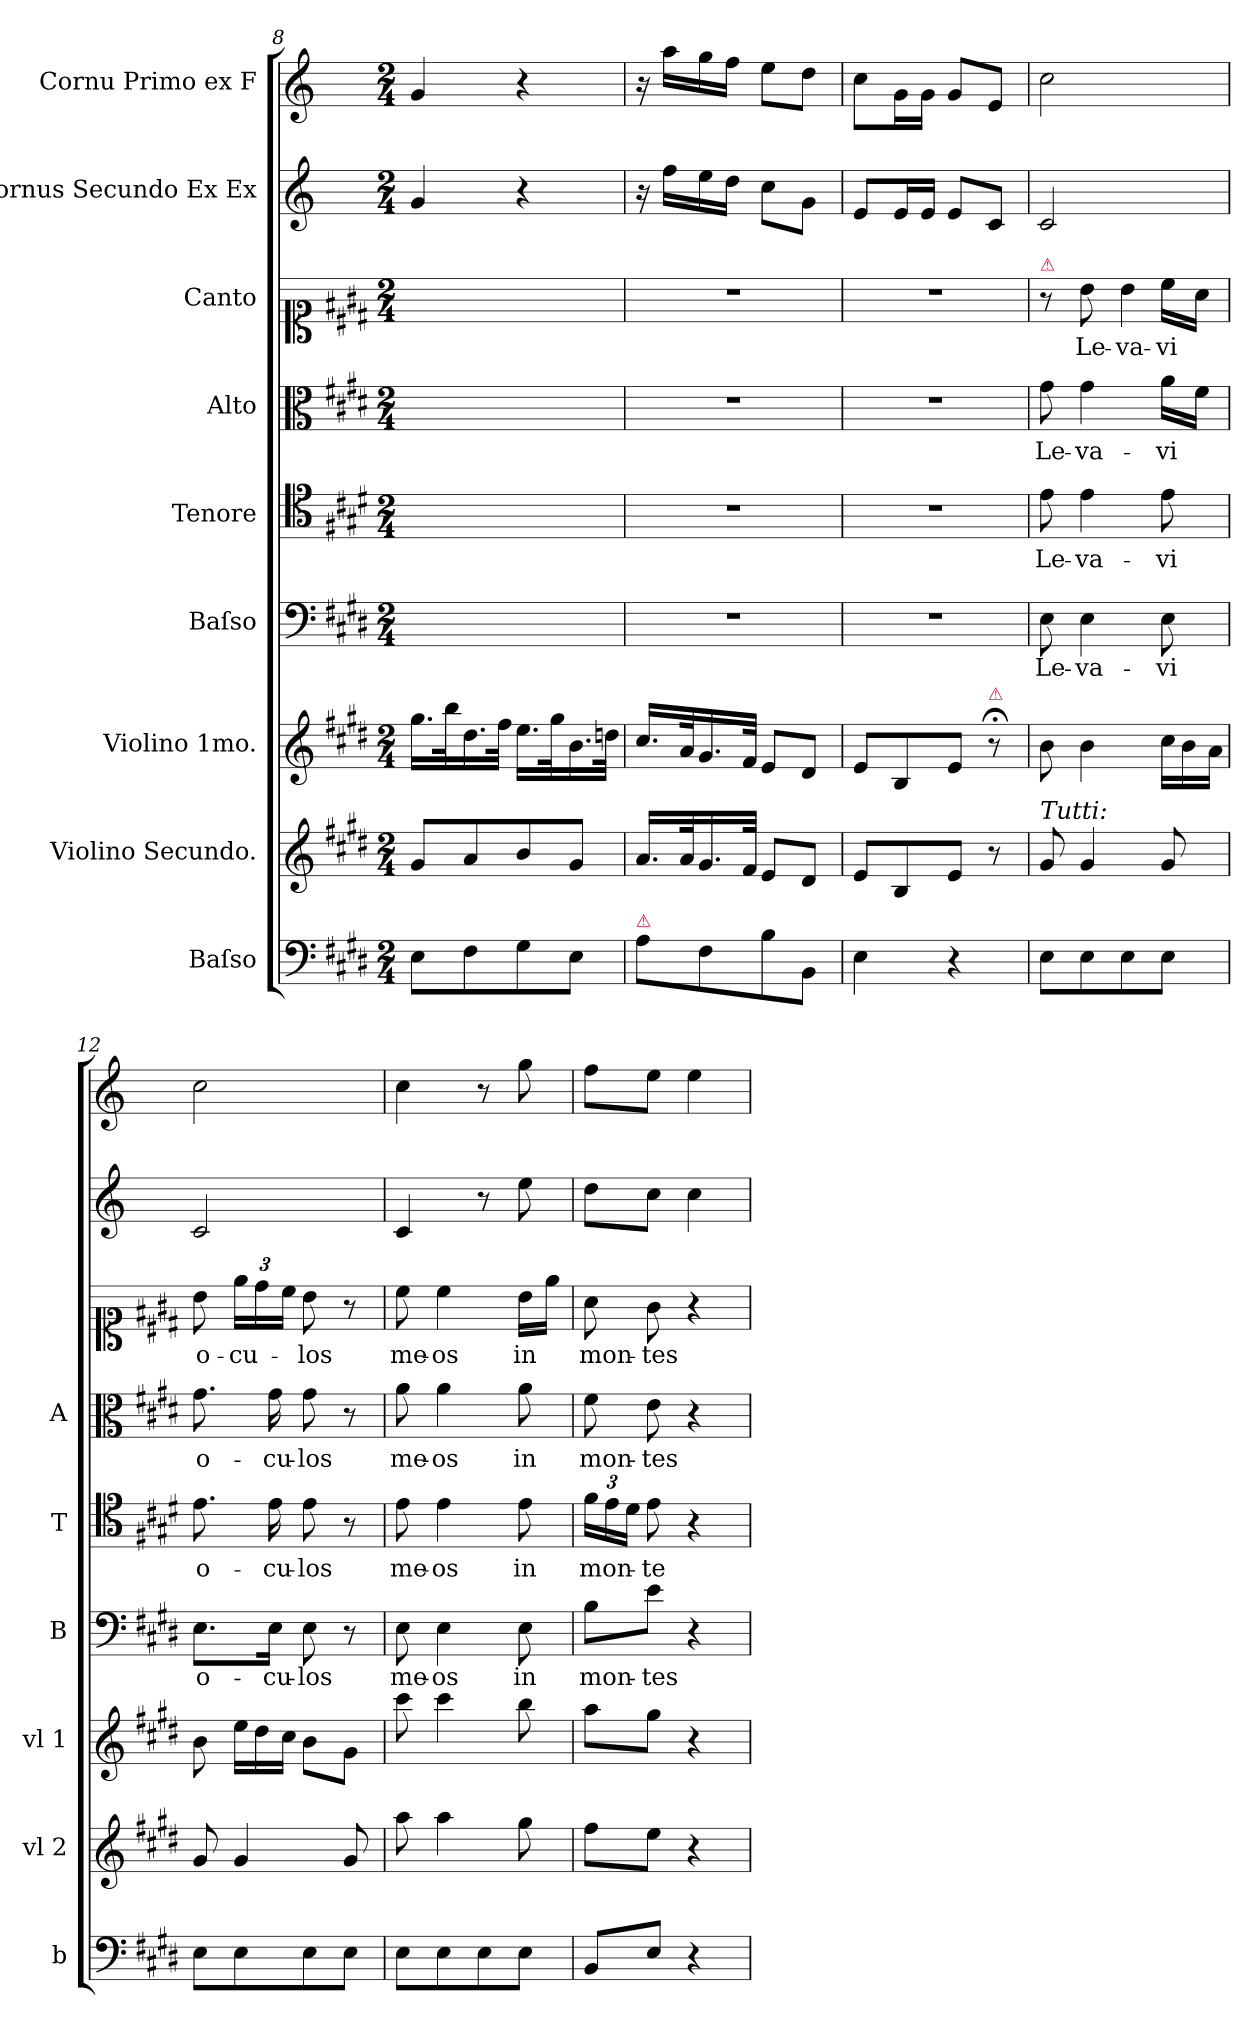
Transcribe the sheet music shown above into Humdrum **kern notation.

**kern	**kern	**kern	**kern	**text	**kern	**text	**kern	**text	**kern	**text	**kern	**kern
*part9	*part8	*part7	*part6	*part6	*part5	*part5	*part4	*part4	*part3	*part3	*part2	*part1
*staff9	*staff8	*staff7	*staff6	*staff6	*staff5	*staff5	*staff4	*staff4	*staff3	*staff3	*staff2	*staff1
*I"Baſso	*I"Violino Secundo.	*I"Violino 1mo.	*I"Baſso	*	*I"Tenore	*	*I"Alto	*	*I"Canto	*	*I"Cornus Secundo Ex Ex	*I"Cornu Primo ex F
*I'b	*I'vl 2	*I'vl 1	*I'B	*	*I'T	*	*I'A	*	*	*	*	*
*clefF4	*clefG2	*clefG2	*clefF4	*	*clefC4	*	*clefC3	*	*clefC1	*	*clefG2	*clefG2
*	*	*	*	*	*	*	*	*	*	*	*ITrd5c8	*ITrd5c8
*k[f#c#g#d#]	*k[f#c#g#d#]	*k[f#c#g#d#]	*k[f#c#g#d#]	*	*k[f#c#g#d#]	*	*k[f#c#g#d#]	*	*k[f#c#g#d#]	*	*k[f#c#g#d#]	*k[f#c#g#d#]
*M2/4	*M2/4	*M2/4	*M2/4	*	*M2/4	*	*M2/4	*	*M2/4	*	*M2/4	*M2/4
=8	=8	=8	=8	=8	=8	=8	=8	=8	=8	=8	=8	=8
8E\L	8g#/L	16.gg#\LL	2ryy	.	2ryy	.	2ryy	.	2ryy	.	4B/	4B/
.	.	32bb\K	.	.	.	.	.	.	.	.	.	.
8F#\	8a/	16.dd#\	.	.	.	.	.	.	.	.	.	.
.	.	32ff#\JJk	.	.	.	.	.	.	.	.	.	.
8G#\	8b/	16.ee\LL	.	.	.	.	.	.	.	.	4r	4r
.	.	32gg#\K	.	.	.	.	.	.	.	.	.	.
8E\J	8g#/J	16.b\	.	.	.	.	.	.	.	.	.	.
.	.	32ddn\JJk	.	.	.	.	.	.	.	.	.	.
=9	=9	=9	=9	=9	=9	=9	=9	=9	=9	=9	=9	=9
!LO:TX:a:color=crimson:t=⚠	!	!	!	!	!	!	!	!	!	!	!	!
8A\L	16.a/LL	16.cc#/LL	2r	.	2r	.	2r	.	2r	.	16r	16r
.	.	.	.	.	.	.	.	.	.	.	16a\LL	16cc#\LL
.	32a/K	32a/K	.	.	.	.	.	.	.	.	.	.
8F#\	16.g#/	16.g#/	.	.	.	.	.	.	.	.	16g#\	16b\
.	.	.	.	.	.	.	.	.	.	.	16f#\JJ	16a\JJ
.	32f#/JJk	32f#/JJk	.	.	.	.	.	.	.	.	.	.
8B\	8e/L	8e/L	.	.	.	.	.	.	.	.	8e\L	8g#\L
8BB/J	8d#/J	8d#/J	.	.	.	.	.	.	.	.	8B\J	8f#\J
=10	=10	=10	=10	=10	=10	=10	=10	=10	=10	=10	=10	=10
4E\	8e/L	8e/L	2r	.	2r	.	2r	.	2r	.	8G#/L	8e\L
.	8B/	8B/	.	.	.	.	.	.	.	.	16G#/L	16B\L
.	.	.	.	.	.	.	.	.	.	.	16G#/JJ	16B\JJ
4r	8e/J	8e/J	.	.	.	.	.	.	.	.	8G#/L	8B/L
!	!	!LO:TX:a:color=crimson:t=⚠	!	!	!	!	!	!	!	!	!	!
.	8r	8r;<	.	.	.	.	.	.	.	.	8E/J	8G#/J
=11	=11	=11	=11	=11	=11	=11	=11	=11	=11	=11	=11	=11
!	!	!	!	!	!	!	!	!	!LO:TX:a:color=crimson:t=⚠	!	!	!
!	!LO:TX:a:i:t=Tutti&colon;	!	!	!	!	!	!	!	!	!	!	!
8E\L	8g#/	8b\	8E\	Le-	8e\	Le-	8g#\	Le-	8r	.	2E/	2e\
8E\	4g#/	4b\	4E\	-va-	4e\	-va-	4g#\	-va-	8b\	Le-	.	.
!	!	!	!	!	!	!	!	!	!LO:N:vis=4	!	!	!
8E\	.	.	.	.	.	.	.	.	8b\	-va-	.	.
*	*	*Xtuplet	*	*	*	*	*	*	*	*	*	*
8E\J	8g#/	24cc#\LL	8E\	-vi	8e\	-vi	16a\LL	-vi	16cc#\LL	-vi	.	.
.	.	24b\	.	.	.	.	.	.	.	.	.	.
.	.	.	.	.	.	.	16f#\JJ	.	16a\JJ	.	.	.
.	.	24a\JJ	.	.	.	.	.	.	.	.	.	.
=12	=12	=12	=12	=12	=12	=12	=12	=12	=12	=12	=12	=12
8E\L	8g#/	8b\	8.E\L	o-	8.e\	o-	8.g#\	o-	8b\	o-	2E/	2e\
8E\	4g#/	24ee\LL	.	.	.	.	.	.	24ee\LL	-cu-	.	.
.	.	24dd#\	.	.	.	.	.	.	24dd#\	.	.	.
.	.	.	16E\Jk	-cu-	16e\	-cu-	16g#\	-cu-	.	.	.	.
.	.	24cc#\JJ	.	.	.	.	.	.	24cc#\JJ	.	.	.
8E\	.	8b\L	8E\	-los	8e\	-los	8g#\	-los	8b\	-los	.	.
8E\J	8g#/	8g#\J	8r	.	8r	.	8r	.	8r	.	.	.
=13	=13	=13	=13	=13	=13	=13	=13	=13	=13	=13	=13	=13
8E\L	8aa\	8ccc#\	8E\	me-	8e\	me-	8a\	me-	8cc#\	me-	4E/	4e\
8E\	4aa\	4ccc#\	4E\	-os	4e\	-os	4a\	-os	4cc#\	-os	.	.
8E\	.	.	.	.	.	.	.	.	.	.	8r	8r
8E\J	8gg#\	8bb\	8E\	in	8e\	in	8a\	in	16b\LL	in	8g#\	8b\
.	.	.	.	.	.	.	.	.	16ee\JJ	.	.	.
=14	=14	=14	=14	=14	=14	=14	=14	=14	=14	=14	=14	=14
8BB/L	8ff#\L	8aa\L	8B\L	mon-	24f#\LL	mon-	8f#\	mon-	8a\	mon-	8f#\L	8a\L
.	.	.	.	.	24e\	.	.	.	.	.	.	.
.	.	.	.	.	24d#\JJ	.	.	.	.	.	.	.
8E/J	8ee\J	8gg#\J	8e\J	-tes	8e\	-te	8e\	-tes	8g#\	-tes	8e\J	8g#\J
4r	4r	4r	4r	.	4r	.	4r	.	4r	.	4e\	4g#\
=	=	=	=	=	=	=	=	=	=	=	=	=
*-	*-	*-	*-	*-	*-	*-	*-	*-	*-	*-	*-	*-
